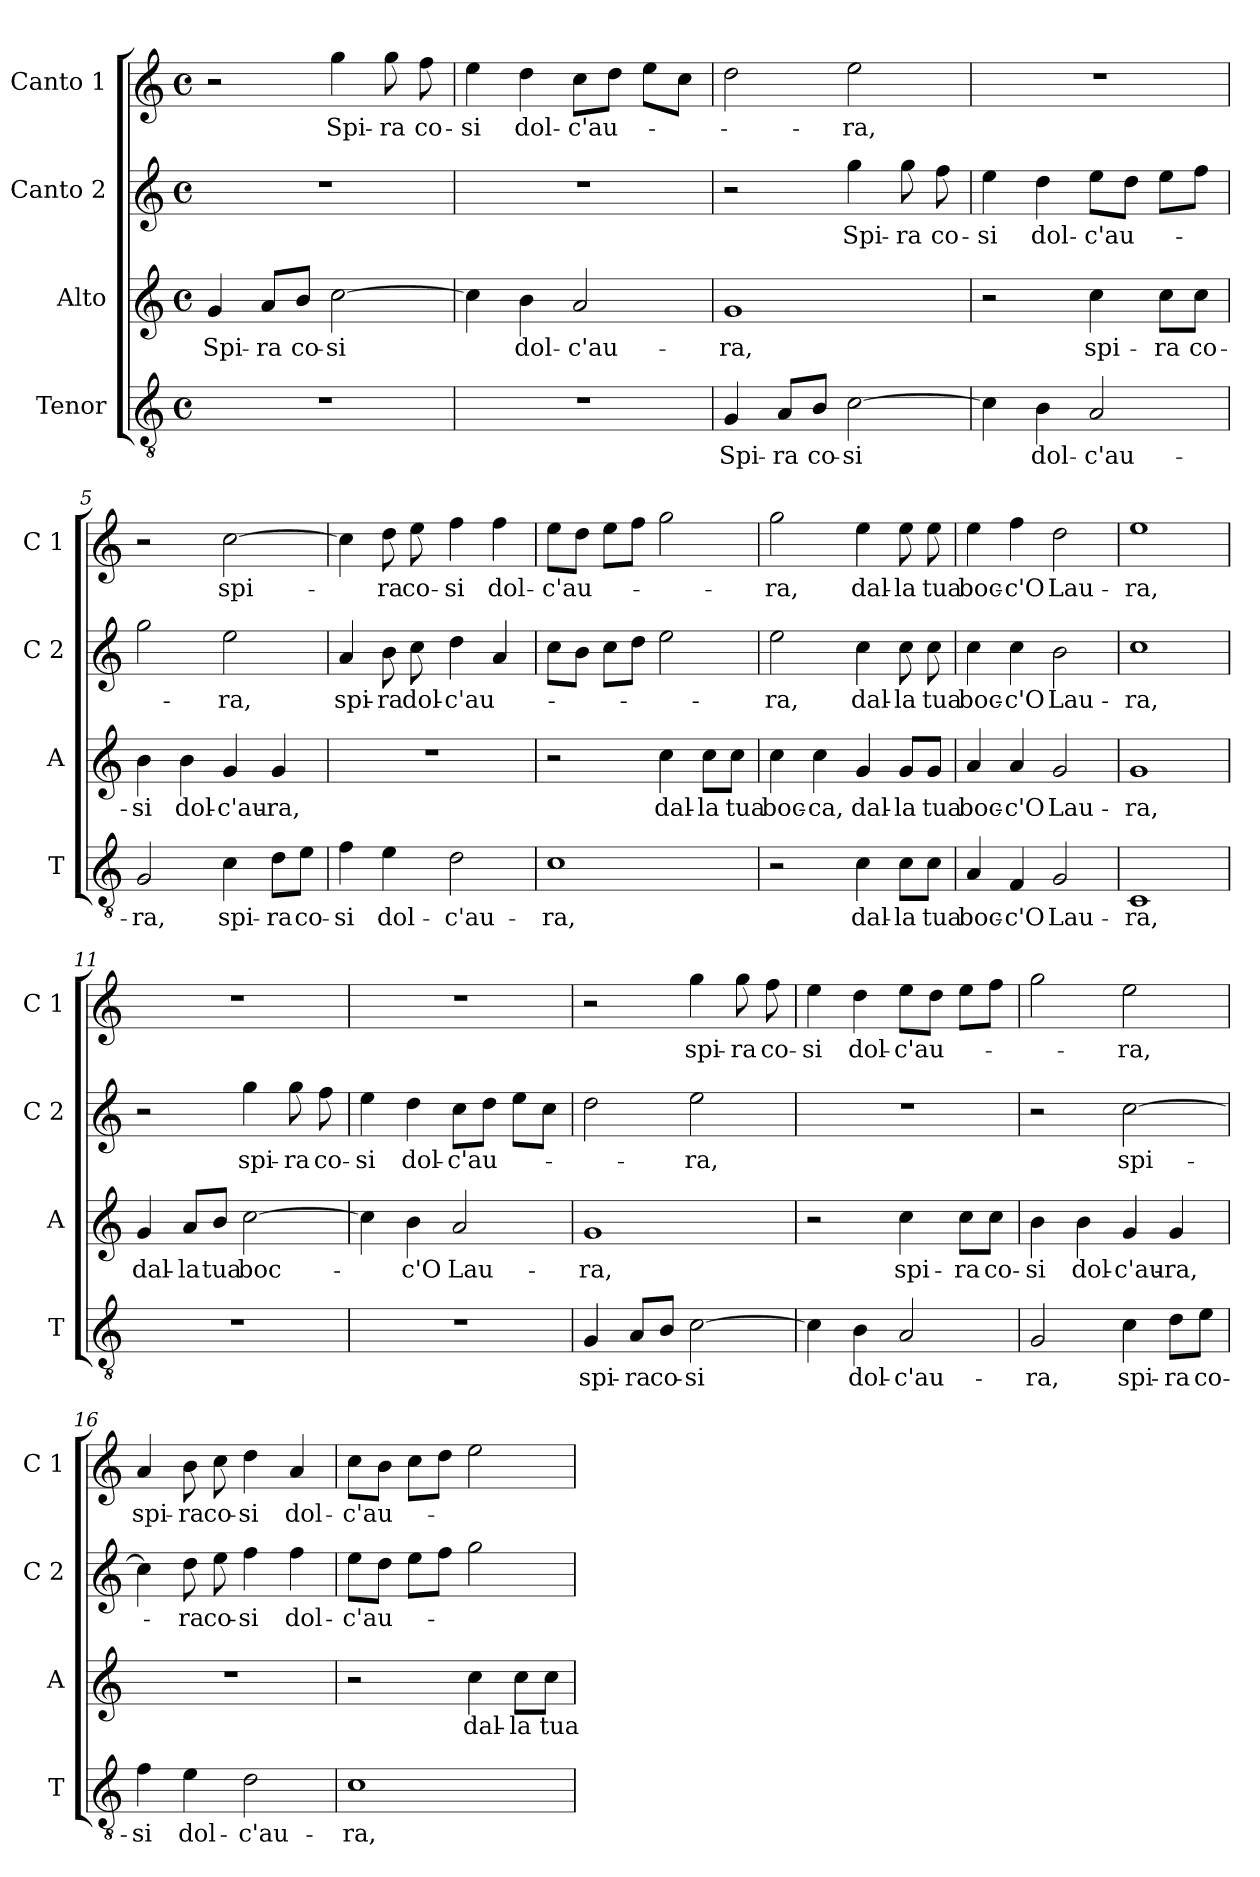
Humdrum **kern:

**kern	**text	**kern	**text	**kern	**text	**kern	**text
*part4	*part4	*part3	*part3	*part2	*part2	*part1	*part1
*staff4	*staff4	*staff3	*staff3	*staff2	*staff2	*staff1	*staff1
*I"Tenor	*	*I"Alto	*	*I"Canto 2	*	*I"Canto 1	*
*I'T	*	*I'A	*	*I'C 2	*	*I'C 1	*
*clefGv2	*	*clefG2	*	*clefG2	*	*clefG2	*
*k[]	*	*k[]	*	*k[]	*	*k[]	*
*C:	*	*C:	*	*C:	*	*C:	*
*M4/4	*	*M4/4	*	*M4/4	*	*M4/4	*
*met(c)	*	*met(c)	*	*met(c)	*	*met(c)	*
=1	=1	=1	=1	=1	=1	=1	=1
!	!	!	!LO:LY:b	!	!	!	!
1r	.	4g/	Spi-	1r	.	2r	.
!	!	!	!LO:LY:b	!	!	!	!
.	.	8a/L	-ra	.	.	.	.
!	!	!	!LO:LY:b	!	!	!	!
.	.	8b/J	co-	.	.	.	.
!	!	!	!LO:LY:b	!	!	!	!LO:LY:b
.	.	[2cc\	-si	.	.	4gg\	Spi-
!	!	!	!	!	!	!	!LO:LY:b
.	.	.	.	.	.	8gg\	-ra
!	!	!	!	!	!	!	!LO:LY:b
.	.	.	.	.	.	8ff\	co-
=2	=2	=2	=2	=2	=2	=2	=2
!	!	!	!	!	!	!	!LO:LY:b
1r	.	4cc\]	.	1r	.	4ee\	-si
!	!	!	!LO:LY:b	!	!	!	!LO:LY:b
.	.	4b\	dol-	.	.	4dd\	dol-
!	!	!	!LO:LY:b	!	!	!	!LO:LY:b
.	.	2a/	-c'au-	.	.	8cc\L	-c'au-
.	.	.	.	.	.	8dd\J	.
.	.	.	.	.	.	8ee\L	.
.	.	.	.	.	.	8cc\J	.
=3	=3	=3	=3	=3	=3	=3	=3
!	!LO:LY:b	!	!LO:LY:b	!	!	!	!
4G/	Spi-	1g	-ra,	2r	.	2dd\	.
!	!LO:LY:b	!	!	!	!	!	!
8A/L	-ra	.	.	.	.	.	.
!	!LO:LY:b	!	!	!	!	!	!
8B/J	co-	.	.	.	.	.	.
!	!LO:LY:b	!	!	!	!LO:LY:b	!	!LO:LY:b
[2c\	-si	.	.	4gg\	Spi-	2ee\	-ra,
!	!	!	!	!	!LO:LY:b	!	!
.	.	.	.	8gg\	-ra	.	.
!	!	!	!	!	!LO:LY:b	!	!
.	.	.	.	8ff\	co-	.	.
=4	=4	=4	=4	=4	=4	=4	=4
!	!	!	!	!	!LO:LY:b	!	!
4c\]	.	2r	.	4ee\	-si	1r	.
!	!LO:LY:b	!	!	!	!LO:LY:b	!	!
4B\	dol-	.	.	4dd\	dol-	.	.
!	!LO:LY:b	!	!LO:LY:b	!	!LO:LY:b	!	!
2A/	-c'au-	4cc\	spi-	8ee\L	-c'au-	.	.
.	.	.	.	8dd\J	.	.	.
!	!	!	!LO:LY:b	!	!	!	!
.	.	8cc\L	-ra	8ee\L	.	.	.
!	!	!	!LO:LY:b	!	!	!	!
.	.	8cc\J	co-	8ff\J	.	.	.
=5	=5	=5	=5	=5	=5	=5	=5
!	!LO:LY:b	!	!LO:LY:b	!	!	!	!
2G/	-ra,	4b\	-si	2gg\	.	2r	.
!	!	!	!LO:LY:b	!	!	!	!
.	.	4b\	dol-	.	.	.	.
!	!LO:LY:b	!	!LO:LY:b	!	!LO:LY:b	!	!LO:LY:b
4c\	spi-	4g/	-c'au-	2ee\	-ra,	[2cc\	spi-
!	!LO:LY:b	!	!LO:LY:b	!	!	!	!
8d\L	-ra	4g/	-ra,	.	.	.	.
!	!LO:LY:b	!	!	!	!	!	!
8e\J	co-	.	.	.	.	.	.
!!LO:LB:g=z
=6	=6	=6	=6	=6	=6	=6	=6
!	!LO:LY:b	!	!	!	!LO:LY:b	!	!
4f\	-si	1r	.	4a/	spi-	4cc\]	.
!	!LO:LY:b	!	!	!	!LO:LY:b	!	!LO:LY:b
4e\	dol-	.	.	8b\	-ra	8dd\	-ra
!	!	!	!	!	!LO:LY:b	!	!LO:LY:b
.	.	.	.	8cc\	dol-	8ee\	co-
!	!LO:LY:b	!	!	!	!LO:LY:b	!	!LO:LY:b
2d\	-c'au-	.	.	4dd\	-c'au-	4ff\	-si
!	!	!	!	!	!	!	!LO:LY:b
.	.	.	.	4a/	.	4ff\	dol-
=7	=7	=7	=7	=7	=7	=7	=7
!	!LO:LY:b	!	!	!	!	!	!LO:LY:b
1c	-ra,	2r	.	8cc\L	.	8ee\L	-c'au-
.	.	.	.	8b\J	.	8dd\J	.
.	.	.	.	8cc\L	.	8ee\L	.
.	.	.	.	8dd\J	.	8ff\J	.
!	!	!	!LO:LY:b	!	!	!	!
.	.	4cc\	dal-	2ee\	.	2gg\	.
!	!	!	!LO:LY:b	!	!	!	!
.	.	8cc\L	-la	.	.	.	.
!	!	!	!LO:LY:b	!	!	!	!
.	.	8cc\J	tua	.	.	.	.
=8	=8	=8	=8	=8	=8	=8	=8
!	!	!	!LO:LY:b	!	!LO:LY:b	!	!LO:LY:b
2r	.	4cc\	boc-	2ee\	-ra,	2gg\	-ra,
!	!	!	!LO:LY:b	!	!	!	!
.	.	4cc\	-ca,	.	.	.	.
!	!LO:LY:b	!	!LO:LY:b	!	!LO:LY:b	!	!LO:LY:b
4c\	dal-	4g/	dal-	4cc\	dal-	4ee\	dal-
!	!LO:LY:b	!	!LO:LY:b	!	!LO:LY:b	!	!LO:LY:b
8c\L	-la	8g/L	-la	8cc\	-la	8ee\	-la
!	!LO:LY:b	!	!LO:LY:b	!	!LO:LY:b	!	!LO:LY:b
8c\J	tua	8g/J	tua	8cc\	tua	8ee\	tua
=9	=9	=9	=9	=9	=9	=9	=9
!	!LO:LY:b	!	!LO:LY:b	!	!LO:LY:b	!	!LO:LY:b
4A/	boc-	4a/	boc-	4cc\	boc-	4ee\	boc-
!	!LO:LY:b	!	!LO:LY:b	!	!LO:LY:b	!	!LO:LY:b
4F/	-c'O	4a/	-c'O	4cc\	-c'O	4ff\	-c'O
!	!LO:LY:b	!	!LO:LY:b	!	!LO:LY:b	!	!LO:LY:b
2G/	Lau-	2g/	Lau-	2b\	Lau-	2dd\	Lau-
=10	=10	=10	=10	=10	=10	=10	=10
!	!LO:LY:b	!	!LO:LY:b	!	!LO:LY:b	!	!LO:LY:b
1C	-ra,	1g	-ra,	1cc	-ra,	1ee	-ra,
!!LO:LB:g=z
=11	=11	=11	=11	=11	=11	=11	=11
!	!	!	!LO:LY:b	!	!	!	!
1r	.	4g/	dal-	2r	.	1r	.
!	!	!	!LO:LY:b	!	!	!	!
.	.	8a/L	-la	.	.	.	.
!	!	!	!LO:LY:b	!	!	!	!
.	.	8b/J	tua	.	.	.	.
!	!	!	!LO:LY:b	!	!LO:LY:b	!	!
.	.	[2cc\	boc-	4gg\	spi-	.	.
!	!	!	!	!	!LO:LY:b	!	!
.	.	.	.	8gg\	-ra	.	.
!	!	!	!	!	!LO:LY:b	!	!
.	.	.	.	8ff\	co-	.	.
=12	=12	=12	=12	=12	=12	=12	=12
!	!	!	!	!	!LO:LY:b	!	!
1r	.	4cc\]	.	4ee\	-si	1r	.
!	!	!	!LO:LY:b	!	!LO:LY:b	!	!
.	.	4b\	-c'O	4dd\	dol-	.	.
!	!	!	!LO:LY:b	!	!LO:LY:b	!	!
.	.	2a/	Lau-	8cc\L	-c'au-	.	.
.	.	.	.	8dd\J	.	.	.
.	.	.	.	8ee\L	.	.	.
.	.	.	.	8cc\J	.	.	.
=13	=13	=13	=13	=13	=13	=13	=13
!	!LO:LY:b	!	!LO:LY:b	!	!	!	!
4G/	spi-	1g	-ra,	2dd\	.	2r	.
!	!LO:LY:b	!	!	!	!	!	!
8A/L	-ra	.	.	.	.	.	.
!	!LO:LY:b	!	!	!	!	!	!
8B/J	co-	.	.	.	.	.	.
!	!LO:LY:b	!	!	!	!LO:LY:b	!	!LO:LY:b
[2c\	-si	.	.	2ee\	-ra,	4gg\	spi-
!	!	!	!	!	!	!	!LO:LY:b
.	.	.	.	.	.	8gg\	-ra
!	!	!	!	!	!	!	!LO:LY:b
.	.	.	.	.	.	8ff\	co-
=14	=14	=14	=14	=14	=14	=14	=14
!	!	!	!	!	!	!	!LO:LY:b
4c\]	.	2r	.	1r	.	4ee\	-si
!	!LO:LY:b	!	!	!	!	!	!LO:LY:b
4B\	dol-	.	.	.	.	4dd\	dol-
!	!LO:LY:b	!	!LO:LY:b	!	!	!	!LO:LY:b
2A/	-c'au-	4cc\	spi-	.	.	8ee\L	-c'au-
.	.	.	.	.	.	8dd\J	.
!	!	!	!LO:LY:b	!	!	!	!
.	.	8cc\L	-ra	.	.	8ee\L	.
!	!	!	!LO:LY:b	!	!	!	!
.	.	8cc\J	co-	.	.	8ff\J	.
=15	=15	=15	=15	=15	=15	=15	=15
!	!LO:LY:b	!	!LO:LY:b	!	!	!	!
2G/	-ra,	4b\	-si	2r	.	2gg\	.
!	!	!	!LO:LY:b	!	!	!	!
.	.	4b\	dol-	.	.	.	.
!	!LO:LY:b	!	!LO:LY:b	!	!LO:LY:b	!	!LO:LY:b
4c\	spi-	4g/	-c'au-	[2cc\	spi-	2ee\	-ra,
!	!LO:LY:b	!	!LO:LY:b	!	!	!	!
8d\L	-ra	4g/	-ra,	.	.	.	.
!	!LO:LY:b	!	!	!	!	!	!
8e\J	co-	.	.	.	.	.	.
=16	=16	=16	=16	=16	=16	=16	=16
!	!LO:LY:b	!	!	!	!	!	!LO:LY:b
4f\	-si	1r	.	4cc\]	.	4a/	spi-
!	!LO:LY:b	!	!	!	!LO:LY:b	!	!LO:LY:b
4e\	dol-	.	.	8dd\	-ra	8b\	-ra
!	!	!	!	!	!LO:LY:b	!	!LO:LY:b
.	.	.	.	8ee\	co-	8cc\	co-
!	!LO:LY:b	!	!	!	!LO:LY:b	!	!LO:LY:b
2d\	-c'au-	.	.	4ff\	-si	4dd\	-si
!	!	!	!	!	!LO:LY:b	!	!LO:LY:b
.	.	.	.	4ff\	dol-	4a/	dol-
!!LO:PB:g=z
=17	=17	=17	=17	=17	=17	=17	=17
!	!LO:LY:b	!	!	!	!LO:LY:b	!	!LO:LY:b
1c	-ra,	2r	.	8ee\L	-c'au-	8cc\L	-c'au-
.	.	.	.	8dd\J	.	8b\J	.
.	.	.	.	8ee\L	.	8cc\L	.
.	.	.	.	8ff\J	.	8dd\J	.
!	!	!	!LO:LY:b	!	!	!	!
.	.	4cc\	dal-	2gg\	.	2ee\	.
!	!	!	!LO:LY:b	!	!	!	!
.	.	8cc\L	-la	.	.	.	.
!	!	!	!LO:LY:b	!	!	!	!
.	.	8cc\J	tua	.	.	.	.
=	=	=	=	=	=	=	=
*-	*-	*-	*-	*-	*-	*-	*-
